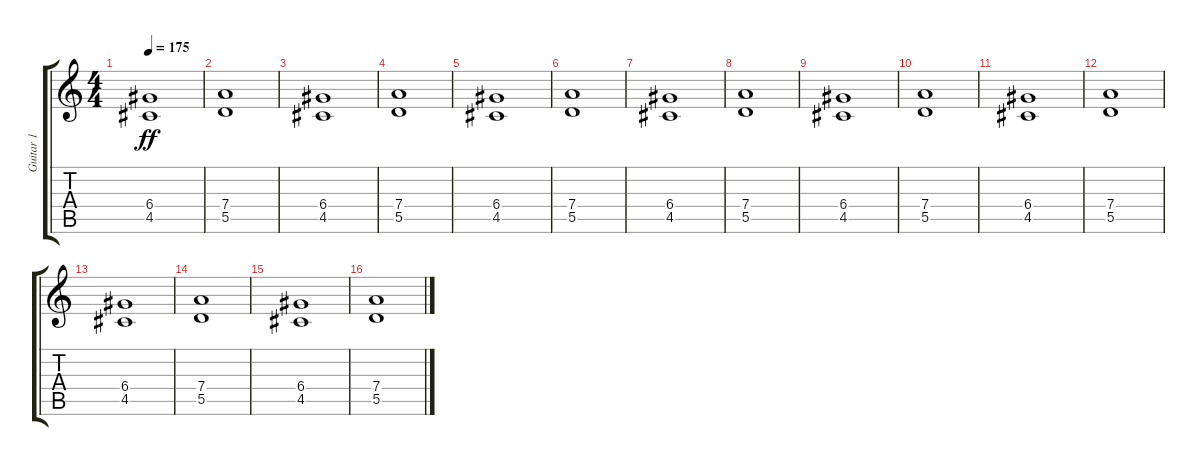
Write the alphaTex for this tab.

\track ("Guitar 1" "Guitar 1") {instrument distortionguitar}
\staff {score tabs}
\tuning (E4 B3 G3 D3 A2 E2) {hide}
\ts (4 4)
\tempo 175
\clef g2
\ks c
(6.4 4.5).1{dy ff} |
(7.4 5.5).1 |
(6.4 4.5).1 |
(7.4 5.5).1 |
(6.4 4.5).1 |
(7.4 5.5).1 |
(6.4 4.5).1 |
(7.4 5.5).1 |
(6.4 4.5).1 |
(7.4 5.5).1 |
(6.4 4.5).1 |
(7.4 5.5).1 |
(6.4 4.5).1 |
(7.4 5.5).1 |
(6.4 4.5).1 |
(7.4 5.5).1
